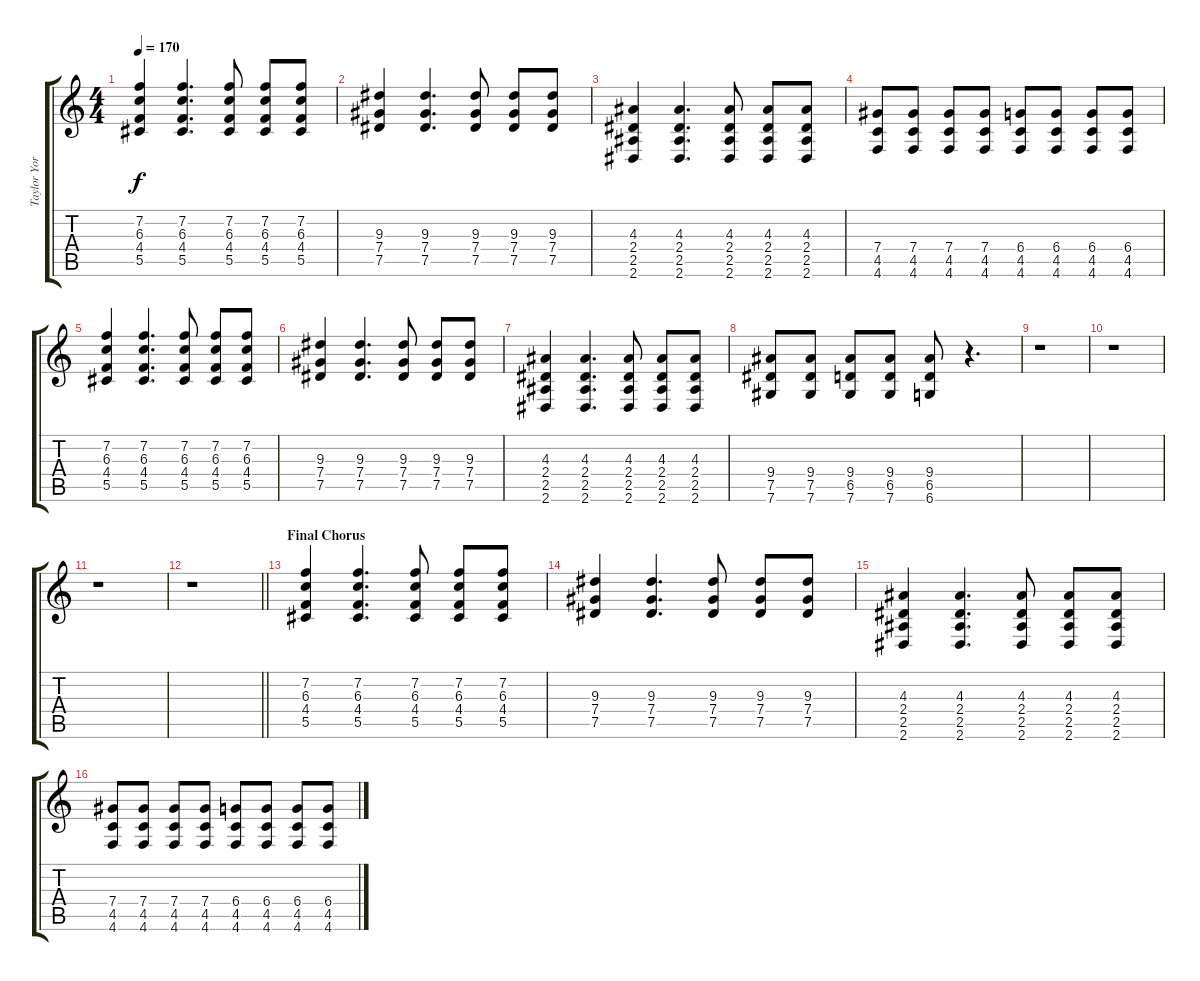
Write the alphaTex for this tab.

\track ("Taylor York (Rhythm Guitar)" "Taylor Yor") {instrument distortionguitar}
\staff {score tabs}
\tuning (Eb4 Bb3 Gb3 Db3 Ab2 Db2) {hide}
\ts (4 4)
\tempo 170
\clef g2
\ks c
(7.2 6.3 4.4 5.5).4{dy f} (7.2 6.3 4.4 5.5).4{d} (7.2 6.3 4.4 5.5).8 (7.2 6.3 4.4 5.5).8 (7.2 6.3 4.4 5.5).8 |
(9.3 7.4 7.5).4 (9.3 7.4 7.5).4{d} (9.3 7.4 7.5).8 (9.3 7.4 7.5).8 (9.3 7.4 7.5).8 |
(4.3 2.4 2.5 2.6).4 (4.3 2.4 2.5 2.6).4{d} (4.3 2.4 2.5 2.6).8 (4.3 2.4 2.5 2.6).8 (4.3 2.4 2.5 2.6).8 |
(7.4 4.5 4.6).8{instrument distortionguitar} (7.4 4.5 4.6).8 (7.4 4.5 4.6).8 (7.4 4.5 4.6).8 (6.4 4.5 4.6).8 (6.4 4.5 4.6).8 (6.4 4.5 4.6).8 (6.4 4.5 4.6).8 |
(7.2 6.3 4.4 5.5).4 (7.2 6.3 4.4 5.5).4{d} (7.2 6.3 4.4 5.5).8 (7.2 6.3 4.4 5.5).8 (7.2 6.3 4.4 5.5).8 |
(9.3 7.4 7.5).4 (9.3 7.4 7.5).4{d} (9.3 7.4 7.5).8 (9.3 7.4 7.5).8 (9.3 7.4 7.5).8 |
(4.3 2.4 2.5 2.6).4 (4.3 2.4 2.5 2.6).4{d} (4.3 2.4 2.5 2.6).8 (4.3 2.4 2.5 2.6).8 (4.3 2.4 2.5 2.6).8 |
(9.4 7.5 7.6).8 (9.4 7.5 7.6).8 (9.4 6.5 7.6).8 (9.4 6.5 7.6).8 (9.4 6.5 6.6).8 r.4{d} |
r.1 |
r.1 |
r.1 |
\barLineRight lightlight
r.1 |
\section ("" "Final Chorus")
(7.2 6.3 4.4 5.5).4 (7.2 6.3 4.4 5.5).4{d} (7.2 6.3 4.4 5.5).8 (7.2 6.3 4.4 5.5).8 (7.2 6.3 4.4 5.5).8 |
(9.3 7.4 7.5).4 (9.3 7.4 7.5).4{d} (9.3 7.4 7.5).8 (9.3 7.4 7.5).8 (9.3 7.4 7.5).8 |
(4.3 2.4 2.5 2.6).4 (4.3 2.4 2.5 2.6).4{d} (4.3 2.4 2.5 2.6).8 (4.3 2.4 2.5 2.6).8 (4.3 2.4 2.5 2.6).8 |
(7.4 4.5 4.6).8 (7.4 4.5 4.6).8 (7.4 4.5 4.6).8 (7.4 4.5 4.6).8 (6.4 4.5 4.6).8 (6.4 4.5 4.6).8 (6.4 4.5 4.6).8 (6.4 4.5 4.6).8
